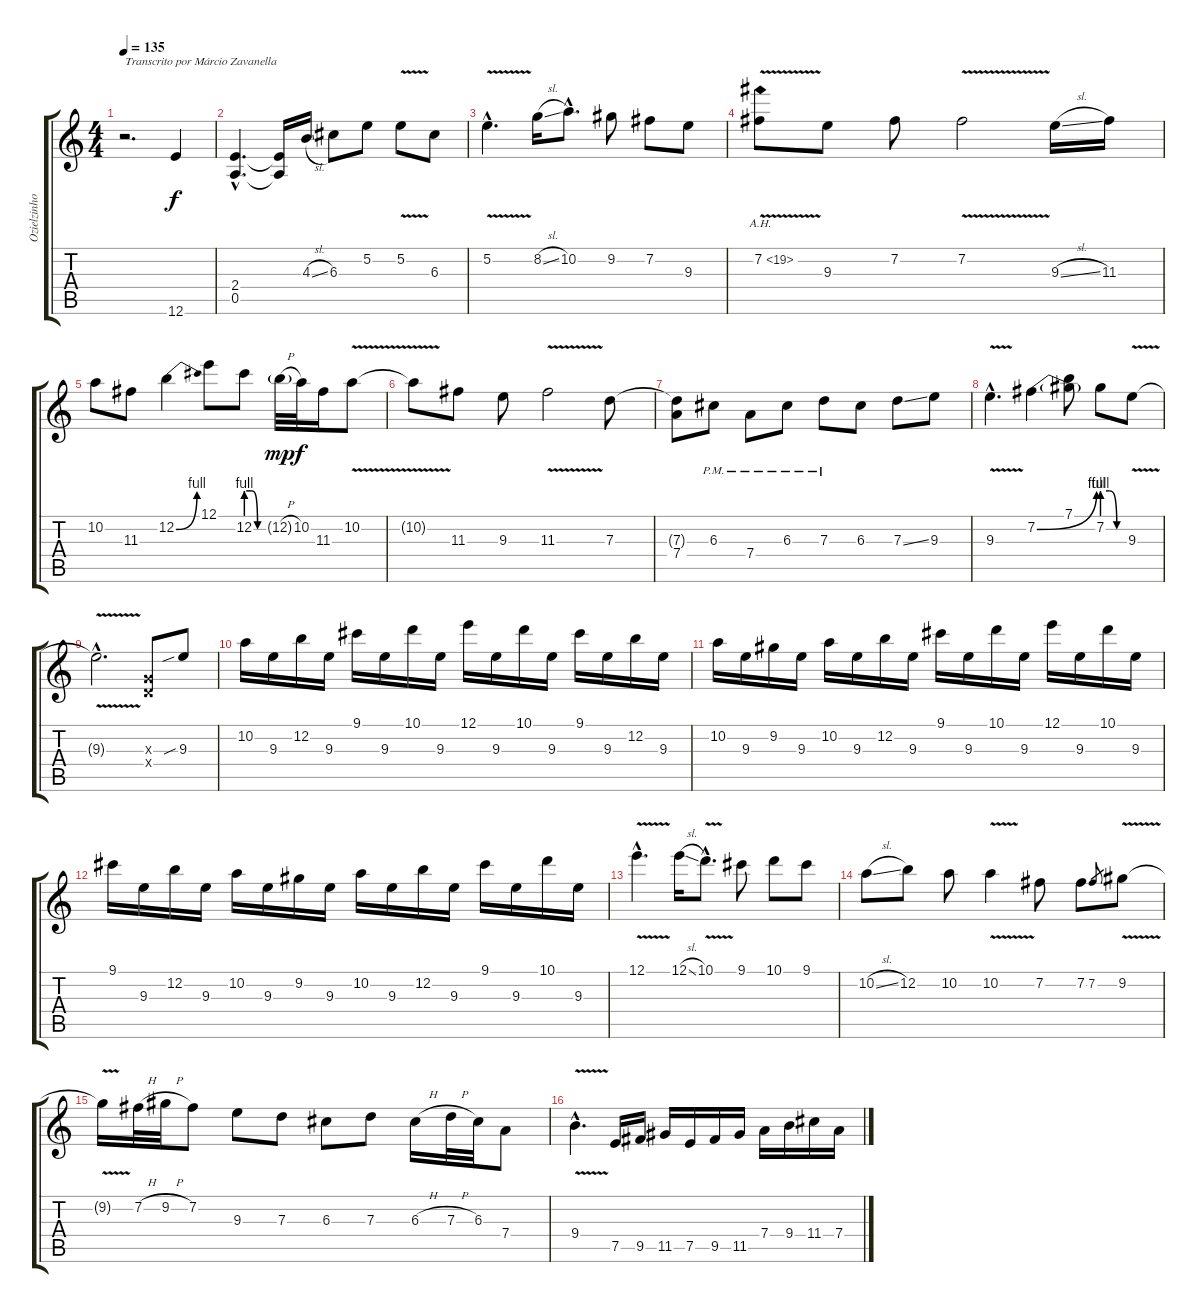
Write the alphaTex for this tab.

\track ("Ozielzinho" "Ozielzinho") {instrument overdrivenguitar}
\staff {score tabs}
\tuning (E4 B3 G3 D3 A2 E2) {hide}
\ts (4 4)
\tempo 135
\clef g2
\ks c
r.2{d txt "Transcrito por Márcio Zavanella" dy f instrument overdrivenguitar} 12.6.4 |
(2.4{hac} 0.5{hac}).4{d} (2.4{t} 0.5{t}).16 4.3{sl}.16 6.3.8 5.2.8 5.2{v}.8 6.3.8 |
5.2{v hac}.4{d} 8.2{sl}.16 10.2{hac}.8{d} 9.2.8 7.2.8 9.3.8 |
7.2{ah 12 v}.8 9.3.8 7.2.8 7.2{v}.2 9.3{sl}.16 11.3.16 |
10.2.8 11.3.8 12.2{be (bend 0 0 60 4)}.4 12.1.8 12.2{be (custom 0 4 20 4 40 0 60 0)}.8 12.2{h g}.32{dy mp} 10.2.32{dy f} 11.3.16 10.2{v}.8 |
10.2{t}.8 11.3.8 9.3.8 11.3{v}.2 7.3.8 |
(7.3{t} 7.4).8 6.3{pm}.8 7.4{pm}.8 6.3{pm}.8 7.3{pm}.8 6.3.8 7.3{ss}.8 9.3.8 |
9.3{v hac}.4{d} 7.2{be (bend 0 0 60 4)}.4 (7.1 7.2{t}).8 7.2{be (custom 0 4 20 4 40 0 60 0)}.8 9.3{v}.8 |
9.3{hac t}.2{d} (0.3{x} 0.4{x}).8 9.3{sib}.8 |
10.2.16 9.3.16 12.2.16 9.3.16 9.1.16 9.3.16 10.1.16 9.3.16 12.1.16 9.3.16 10.1.16 9.3.16 9.1.16 9.3.16 12.2.16 9.3.16 |
10.2.16 9.3.16 9.2.16 9.3.16 10.2.16 9.3.16 12.2.16 9.3.16 9.1.16 9.3.16 10.1.16 9.3.16 12.1.16 9.3.16 10.1.16 9.3.16 |
9.1.16 9.3.16 12.2.16 9.3.16 10.2.16 9.3.16 9.2.16 9.3.16 10.2.16 9.3.16 12.2.16 9.3.16 9.1.16 9.3.16 10.1.16 9.3.16 |
12.1{v hac}.4{d} 12.1{sl}.16 10.1{v hac}.8{d} 9.1.8 10.1.8 9.1.8 |
10.2{sl}.8 12.2.8 10.2.8 10.2{v}.4 7.2.8 7.2.8 7.2.8{gr} 9.2{v}.8 |
9.2{t}.16 7.2{h}.32 9.2{h}.32 7.2.8 9.3.8 7.3.8 6.3.8 7.3.8 6.3{h}.16 7.3{h}.32 6.3.32 7.4.8 |
9.4{v hac}.4{d} 7.5.16 9.5.16 11.5.16 7.5.16 9.5.16 11.5.16 7.4.16 9.4.16 11.4.16 7.4.16
